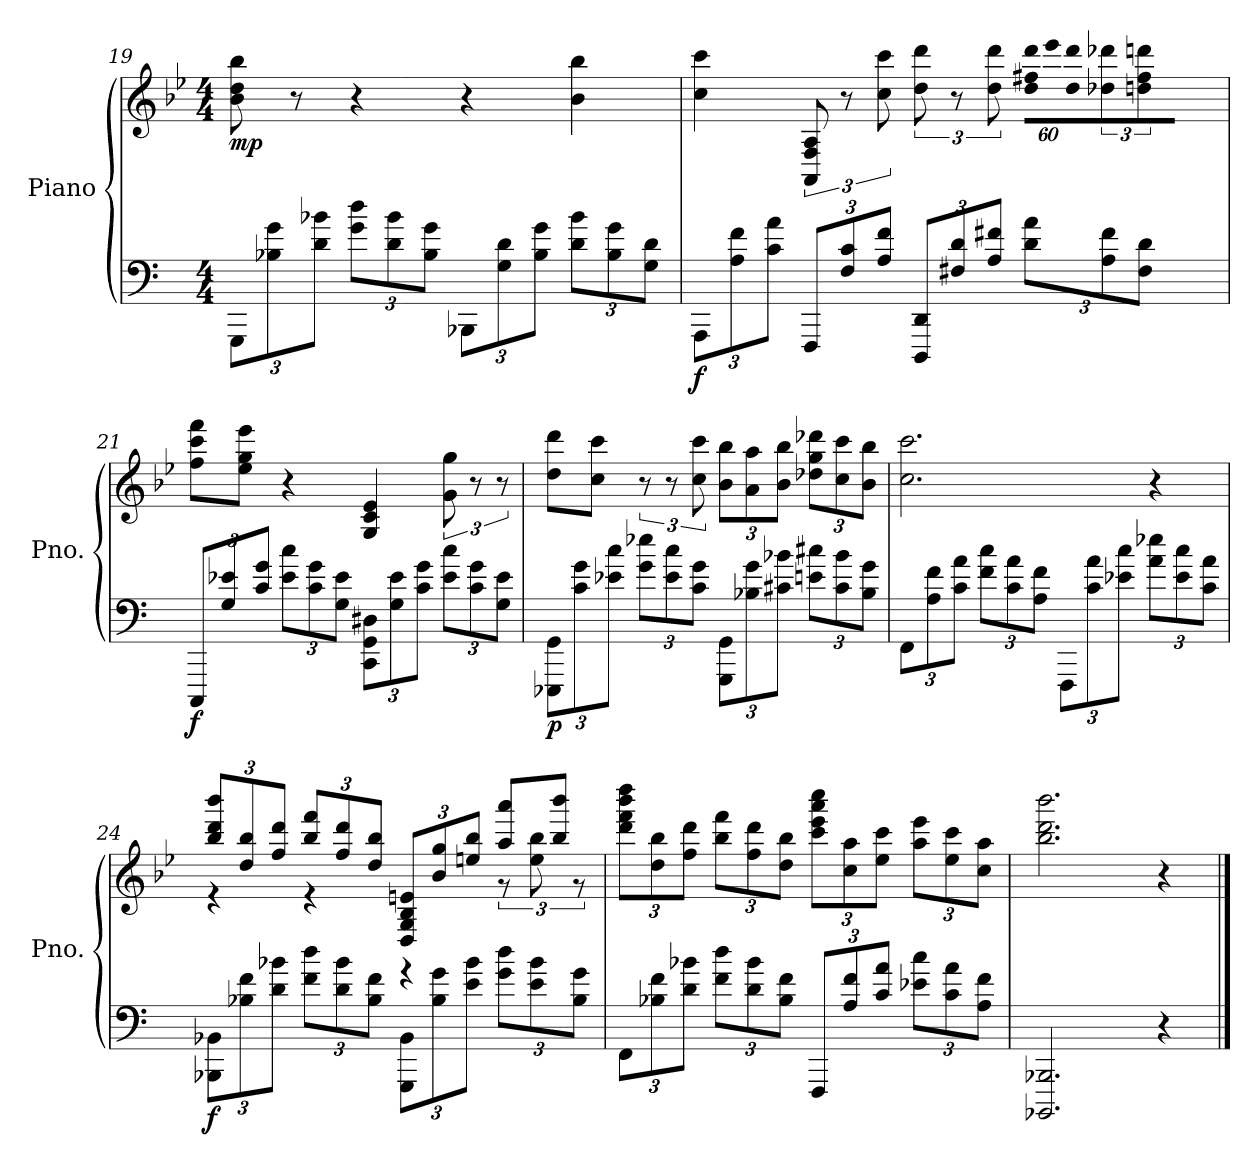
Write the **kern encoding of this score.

**kern	**kern	**dynam
*part1	*part1	*part1
*staff2	*staff1	*staff1/2
*I"Piano	*	*
*I'Pno.	*	*
!!LO:LB:g=z
*clefF4	*clefG2	*
*	*k[b-e-]	*
*M4/4	*M4/4	*
*Xbrackettup	*	*
=19	=19	=19
!	!	!LO:DY:b
12GGG\L	8b-\ 8dd\ 8bb-\	mp
12B-X\ 12g\	.	.
.	8r	.
12d\ 12b-X\J	.	.
12g\ 12dd\L	4r	.
12d\ 12b-\	.	.
12B-\ 12g\J	.	.
12BBB-X\L	4r	.
12G\ 12d\	.	.
12B-\ 12g\J	.	.
12d\ 12b-\L	4b-\ 4bb-\	.
12B-\ 12g\	.	.
12G\ 12d\J	.	.
=20	=20	=20
!	!	!LO:DY:b=2
12AAA\L	4cc\ 4ccc\	f
12A\ 12f\	.	.
12c\ 12a\J	.	.
12FFF/L	12AA/ 12F/ 12A/	.
12F/ 12c/	12r	.
12A/ 12f/J	12cc\ 12ccc\	.
12DDD/ 12DD/L	12dd\ 12ddd\	.
12F#X/ 12d/	12r	.
12A/ 12f#X/J	12dd\ 12ddd\	.
!	!LO:N:vis=16	!
12d\ 12a\L	1920%53dd\ 1920%53ff#X\ 1920%53ddd\LL	.
!	!LO:N:vis=16	!
.	1920%53eee-\	.
!	!LO:N:vis=16	!
.	1920%53dd\ 1920%53ddd\J	.
.	12dd-X\ 12ddd-X\	.
12A\ 12f#\	.	.
.	12ddn\ 12ff#\ 12dddn\J	.
12F#\ 12d\J	.	.
.	1920ryy	.
!!LO:LB:g=z
=21	=21	=21
!	!	!LO:DY:b=2
12CCC/L	8ff\ 8ccc\ 8fff\L	f
12G/ 12e-X/	.	.
.	8ee-\ 8gg\ 8eee-\J	.
12c/ 12g/J	.	.
12e-\ 12cc\L	4r	.
12c\ 12g\	.	.
12G\ 12e-\J	.	.
12CC\ 12GG\ 12D#X\L	4G/ 4c/ 4e-/	.
12G\ 12e-\	.	.
12c\ 12g\J	.	.
12e-\ 12cc\L	12g\ 12gg\	.
12c\ 12g\	12r	.
12G\ 12e-\J	12r	.
=22	=22	=22
!	!	!LO:DY:b=2
12EEE-X\ 12GG\L	8dd\ 8ddd\L	p
12c\ 12g\	.	.
.	8cc\ 8ccc\J	.
12e-X\ 12cc\J	.	.
12g\ 12ee-X\L	12r	.
12e-\ 12cc\	12r	.
12c\ 12g\J	12cc\ 12ccc\	.
*	*Xbrackettup	*
12GGG\ 12GG\L	12b-\ 12bb-\L	.
12B-X\ 12g\	12a\ 12aa\	.
12c#X\ 12b-X\J	12b-\ 12bb-\J	.
12en\ 12cc#X\L	12dd-X\ 12gg\ 12ddd-X\L	.
12c#\ 12b-\	12cc\ 12ccc\	.
12B-\ 12g\J	12b-\ 12bb-\J	.
!!LO:PB:g=z
=23	=23	=23
12FF\L	2.cc\ 2.ccc\	.
12A\ 12f\	.	.
12c\ 12a\J	.	.
12f\ 12cc\L	.	.
12c\ 12a\	.	.
12A\ 12f\J	.	.
12FFF\L	.	.
12c\ 12a\	.	.
12e-X\ 12cc\J	.	.
12a\ 12ee-X\L	4r	.
12e-\ 12cc\	.	.
12c\ 12a\J	.	.
=24	=24	=24
*	*^	*
!	!	!	!LO:DY:b=2
12BBB-X\ 12BB-X\L	12bb-/ 12ddd/ 12bbb-/L	4r	f
12B-X\ 12f\	12dd/ 12bb-/	.	.
12d\ 12b-X\J	12ff/ 12ddd/J	.	.
12f\ 12dd\L	12bb-/ 12fff/L	4r	.
12d\ 12b-\	12ff/ 12ddd/	.	.
12B-\ 12f\J	12dd/ 12bb-/J	.	.
12GGG\ 12BB-\L	12D/ 12G/ 12B-/ 12en/L	4r	.
12B-\ 12g\	12b-/ 12gg/	.	.
12e\ 12b-\J	12een/ 12bb-/J	.	.
*	*	*brackettup	*
12g\ 12dd\L	8aa/ 8aaa/L	12r	.
12e\ 12b-\	.	12ee\ 12bb-\	.
.	8bb-/ 8bbb-/J	.	.
12B-\ 12g\J	.	12r	.
*	*v	*v	*
!!LO:LB:g=z
=25	=25	=25
*	*Xbrackettup	*
12FF\L	12ddd\ 12fff\ 12bbb-\ 12dddd\L	.
12B-X\ 12f\	12dd\ 12bb-\	.
12d\ 12b-X\J	12ff\ 12ddd\J	.
12f\ 12dd\L	12bb-\ 12fff\L	.
12d\ 12b-\	12ff\ 12ddd\	.
12B-\ 12f\J	12dd\ 12bb-\J	.
12FFF/L	12ccc\ 12eee-\ 12aaa\ 12cccc\L	.
12A/ 12f/	12cc\ 12aa\	.
12c/ 12a/J	12ee-\ 12ccc\J	.
12e-X\ 12cc\L	12aa\ 12eee-\L	.
12c\ 12a\	12ee-\ 12ccc\	.
12A\ 12f\J	12cc\ 12aa\J	.
=26	=26	=26
2.BBBB-X/ 2.BBB-X/	2.bb-\ 2.ddd\ 2.bbb-\	.
4r	4r	.
==	==	==
*-	*-	*-
